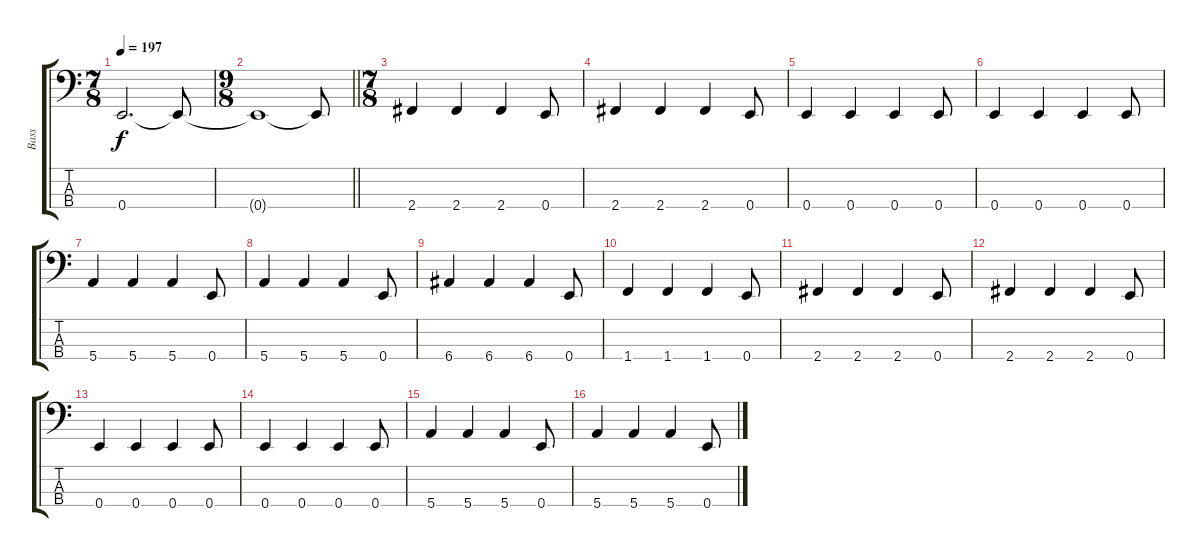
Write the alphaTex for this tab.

\track ("Bass" "Bass") {instrument electricbassfinger}
\staff {score tabs}
\tuning (G2 D2 A1 E1) {hide}
\ts (7 8)
\tempo 197
\clef f4
\ks c
0.4{t}.2{d dy f} 0.4{t}.8 |
\ts (9 8)
\barLineRight lightlight
0.4{t}.1 0.4{t}.8 |
\ts (7 8)
2.4.4 2.4.4 2.4.4 0.4.8 |
2.4.4 2.4.4 2.4.4 0.4.8 |
0.4.4 0.4.4 0.4.4 0.4.8 |
0.4.4 0.4.4 0.4.4 0.4.8 |
5.4.4 5.4.4 5.4.4 0.4.8 |
5.4.4 5.4.4 5.4.4 0.4.8 |
6.4.4 6.4.4 6.4.4 0.4.8 |
1.4.4 1.4.4 1.4.4 0.4.8 |
2.4.4 2.4.4 2.4.4 0.4.8 |
2.4.4 2.4.4 2.4.4 0.4.8 |
0.4.4 0.4.4 0.4.4 0.4.8 |
0.4.4 0.4.4 0.4.4 0.4.8 |
5.4.4 5.4.4 5.4.4 0.4.8 |
5.4.4 5.4.4 5.4.4 0.4.8
